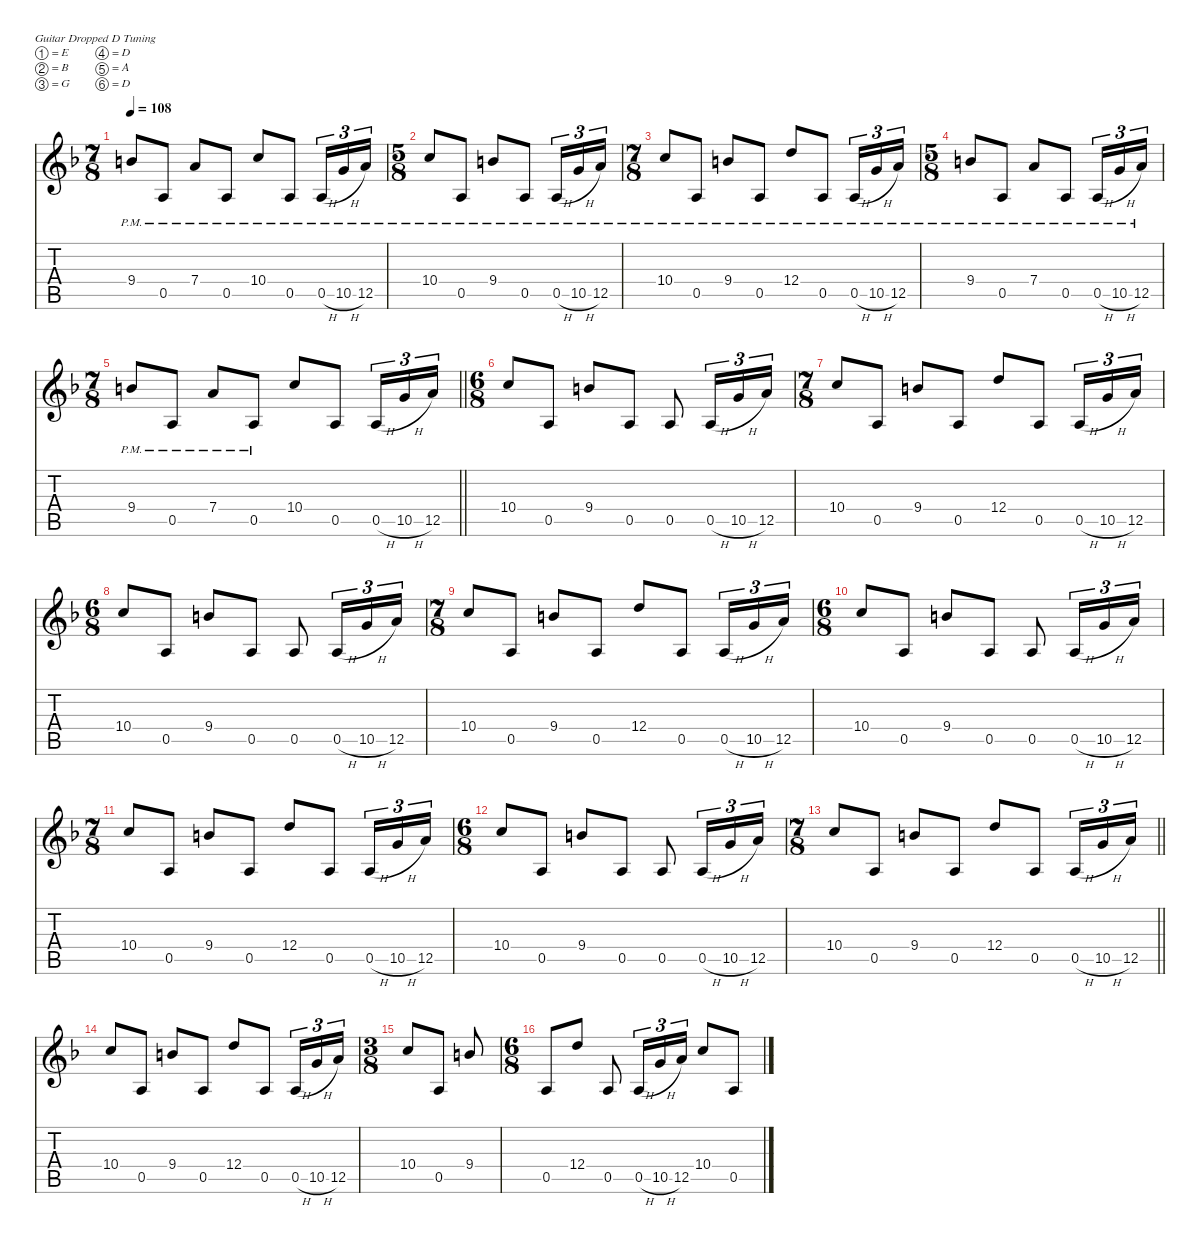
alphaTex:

\defaultSystemsLayout 4
\hideDynamics
\bracketExtendMode nobrackets
\singleTrackTrackNamePolicy hidden
\multiTrackTrackNamePolicy hidden
\firstSystemTrackNameMode fullname
\firstSystemTrackNameOrientation horizontal
\otherSystemsTrackNameOrientation horizontal
\track ("Adam Jones" "od.guit.") {defaultSystemsLayout 4 mute instrument overdrivenguitar}
\staff {score tabs}
\tuning (E4 B3 G3 D3 A2 D2)
\ts (7 8)
\beaming (8 2 2 2 2)
\tempo 108
\clef g2
\ks dminor
9.4{pm acc forcenatural}.8{dy f beam Up} 0.5{pm acc forcenatural}.8{beam Up} 7.4{pm acc forcenatural}.8{beam Up} 0.5{pm acc forcenatural}.8{beam Up} 10.4{pm acc forcenatural}.8{beam Up} 0.5{pm acc forcenatural}.8{beam Up} 0.5{h pm acc forcenatural}.16{tu (3 2) beam Up} 10.5{h pm acc forcenatural}.16{tu (3 2) beam Up} 12.5{pm acc forcenatural}.16{tu (3 2) beam Up} |
\ts (5 8)
\beaming (8 2 2 2 2)
10.4{pm acc forcenatural}.8{beam Up} 0.5{pm acc forcenatural}.8{beam Up} 9.4{pm acc forcenatural}.8{beam Up} 0.5{pm acc forcenatural}.8{beam Up} 0.5{h pm acc forcenatural}.16{tu (3 2) beam Up} 10.5{h pm acc forcenatural}.16{tu (3 2) beam Up} 12.5{pm acc forcenatural}.16{tu (3 2) beam Up} |
\ts (7 8)
\beaming (8 2 2 2 2)
10.4{pm acc forcenatural}.8{beam Up} 0.5{pm acc forcenatural}.8{beam Up} 9.4{pm acc forcenatural}.8{beam Up} 0.5{pm acc forcenatural}.8{beam Up} 12.4{pm acc forcenatural}.8{beam Up} 0.5{pm acc forcenatural}.8{beam Up} 0.5{h pm acc forcenatural}.16{tu (3 2) beam Up} 10.5{h pm acc forcenatural}.16{tu (3 2) beam Up} 12.5{pm acc forcenatural}.16{tu (3 2) beam Up} |
\ts (5 8)
\beaming (8 2 2 2 2)
9.4{pm acc forcenatural}.8{beam Up} 0.5{pm acc forcenatural}.8{beam Up} 7.4{pm acc forcenatural}.8{beam Up} 0.5{pm acc forcenatural}.8{beam Up} 0.5{h pm acc forcenatural}.16{tu (3 2) beam Up} 10.5{h pm acc forcenatural}.16{tu (3 2) beam Up} 12.5{pm acc forcenatural}.16{tu (3 2) beam Up} |
\ts (7 8)
\beaming (8 2 2 2 2)
\barLineRight lightlight
9.4{pm acc forcenatural}.8{beam Up} 0.5{pm acc forcenatural}.8{beam Up} 7.4{pm acc forcenatural}.8{beam Up} 0.5{pm acc forcenatural}.8{beam Up} 10.4{acc forcenatural}.8{beam Up} 0.5{acc forcenatural}.8{beam Up} 0.5{h acc forcenatural}.16{tu (3 2) beam Up} 10.5{h acc forcenatural}.16{tu (3 2) beam Up} 12.5{acc forcenatural}.16{tu (3 2) beam Up} |
\ts (6 8)
\beaming (8 2 2 2 2)
10.4{acc forcenatural}.8{beam Up} 0.5{acc forcenatural}.8{beam Up} 9.4{acc forcenatural}.8{beam Up} 0.5{acc forcenatural}.8{beam Up} 0.5{acc forcenatural}.8{beam Up} 0.5{h acc forcenatural}.16{tu (3 2) beam Up} 10.5{h acc forcenatural}.16{tu (3 2) beam Up} 12.5{acc forcenatural}.16{tu (3 2) beam Up} |
\ts (7 8)
\beaming (8 2 2 2 2)
10.4{acc forcenatural}.8{beam Up} 0.5{acc forcenatural}.8{beam Up} 9.4{acc forcenatural}.8{beam Up} 0.5{acc forcenatural}.8{beam Up} 12.4{acc forcenatural}.8{beam Up} 0.5{acc forcenatural}.8{beam Up} 0.5{h acc forcenatural}.16{tu (3 2) beam Up} 10.5{h acc forcenatural}.16{tu (3 2) beam Up} 12.5{acc forcenatural}.16{tu (3 2) beam Up} |
\ts (6 8)
\beaming (8 2 2 2 2)
10.4{acc forcenatural}.8{beam Up} 0.5{acc forcenatural}.8{beam Up} 9.4{acc forcenatural}.8{beam Up} 0.5{acc forcenatural}.8{beam Up} 0.5{acc forcenatural}.8{beam Up} 0.5{h acc forcenatural}.16{tu (3 2) beam Up} 10.5{h acc forcenatural}.16{tu (3 2) beam Up} 12.5{acc forcenatural}.16{tu (3 2) beam Up} |
\ts (7 8)
\beaming (8 2 2 2 2)
10.4{acc forcenatural}.8{beam Up} 0.5{acc forcenatural}.8{beam Up} 9.4{acc forcenatural}.8{beam Up} 0.5{acc forcenatural}.8{beam Up} 12.4{acc forcenatural}.8{beam Up} 0.5{acc forcenatural}.8{beam Up} 0.5{h acc forcenatural}.16{tu (3 2) beam Up} 10.5{h acc forcenatural}.16{tu (3 2) beam Up} 12.5{acc forcenatural}.16{tu (3 2) beam Up} |
\ts (6 8)
\beaming (8 2 2 2 2)
10.4{acc forcenatural}.8{beam Up} 0.5{acc forcenatural}.8{beam Up} 9.4{acc forcenatural}.8{beam Up} 0.5{acc forcenatural}.8{beam Up} 0.5{acc forcenatural}.8{beam Up} 0.5{h acc forcenatural}.16{tu (3 2) beam Up} 10.5{h acc forcenatural}.16{tu (3 2) beam Up} 12.5{acc forcenatural}.16{tu (3 2) beam Up} |
\ts (7 8)
\beaming (8 2 2 2 2)
10.4{acc forcenatural}.8{beam Up} 0.5{acc forcenatural}.8{beam Up} 9.4{acc forcenatural}.8{beam Up} 0.5{acc forcenatural}.8{beam Up} 12.4{acc forcenatural}.8{beam Up} 0.5{acc forcenatural}.8{beam Up} 0.5{h acc forcenatural}.16{tu (3 2) beam Up} 10.5{h acc forcenatural}.16{tu (3 2) beam Up} 12.5{acc forcenatural}.16{tu (3 2) beam Up} |
\ts (6 8)
\beaming (8 2 2 2 2)
10.4{acc forcenatural}.8{beam Up} 0.5{acc forcenatural}.8{beam Up} 9.4{acc forcenatural}.8{beam Up} 0.5{acc forcenatural}.8{beam Up} 0.5{acc forcenatural}.8{beam Up} 0.5{h acc forcenatural}.16{tu (3 2) beam Up} 10.5{h acc forcenatural}.16{tu (3 2) beam Up} 12.5{acc forcenatural}.16{tu (3 2) beam Up} |
\ts (7 8)
\beaming (8 2 2 2 2)
\barLineRight lightlight
10.4{acc forcenatural}.8{beam Up} 0.5{acc forcenatural}.8{beam Up} 9.4{acc forcenatural}.8{beam Up} 0.5{acc forcenatural}.8{beam Up} 12.4{acc forcenatural}.8{beam Up} 0.5{acc forcenatural}.8{beam Up} 0.5{h acc forcenatural}.16{tu (3 2) beam Up} 10.5{h acc forcenatural}.16{tu (3 2) beam Up} 12.5{acc forcenatural}.16{tu (3 2) beam Up} |
10.4{acc forcenatural}.8{beam Up} 0.5{acc forcenatural}.8{beam Up} 9.4{acc forcenatural}.8{beam Up} 0.5{acc forcenatural}.8{beam Up} 12.4{acc forcenatural}.8{beam Up} 0.5{acc forcenatural}.8{beam Up} 0.5{h acc forcenatural}.16{tu (3 2) beam Up} 10.5{h acc forcenatural}.16{tu (3 2) beam Up} 12.5{acc forcenatural}.16{tu (3 2) beam Up} |
\ts (3 8)
\beaming (8 2 2 2 2)
10.4{acc forcenatural}.8{beam Up} 0.5{acc forcenatural}.8{beam Up} 9.4{acc forcenatural}.8{beam Up} |
\ts (6 8)
\beaming (8 2 2 2 2)
0.5{acc forcenatural}.8{beam Up} 12.4{acc forcenatural}.8{beam Up} 0.5{acc forcenatural}.8{beam Up} 0.5{h acc forcenatural}.16{tu (3 2) beam Up} 10.5{h acc forcenatural}.16{tu (3 2) beam Up} 12.5{acc forcenatural}.16{tu (3 2) beam Up} 10.4{acc forcenatural}.8{beam Up} 0.5{acc forcenatural}.8{beam Up}
